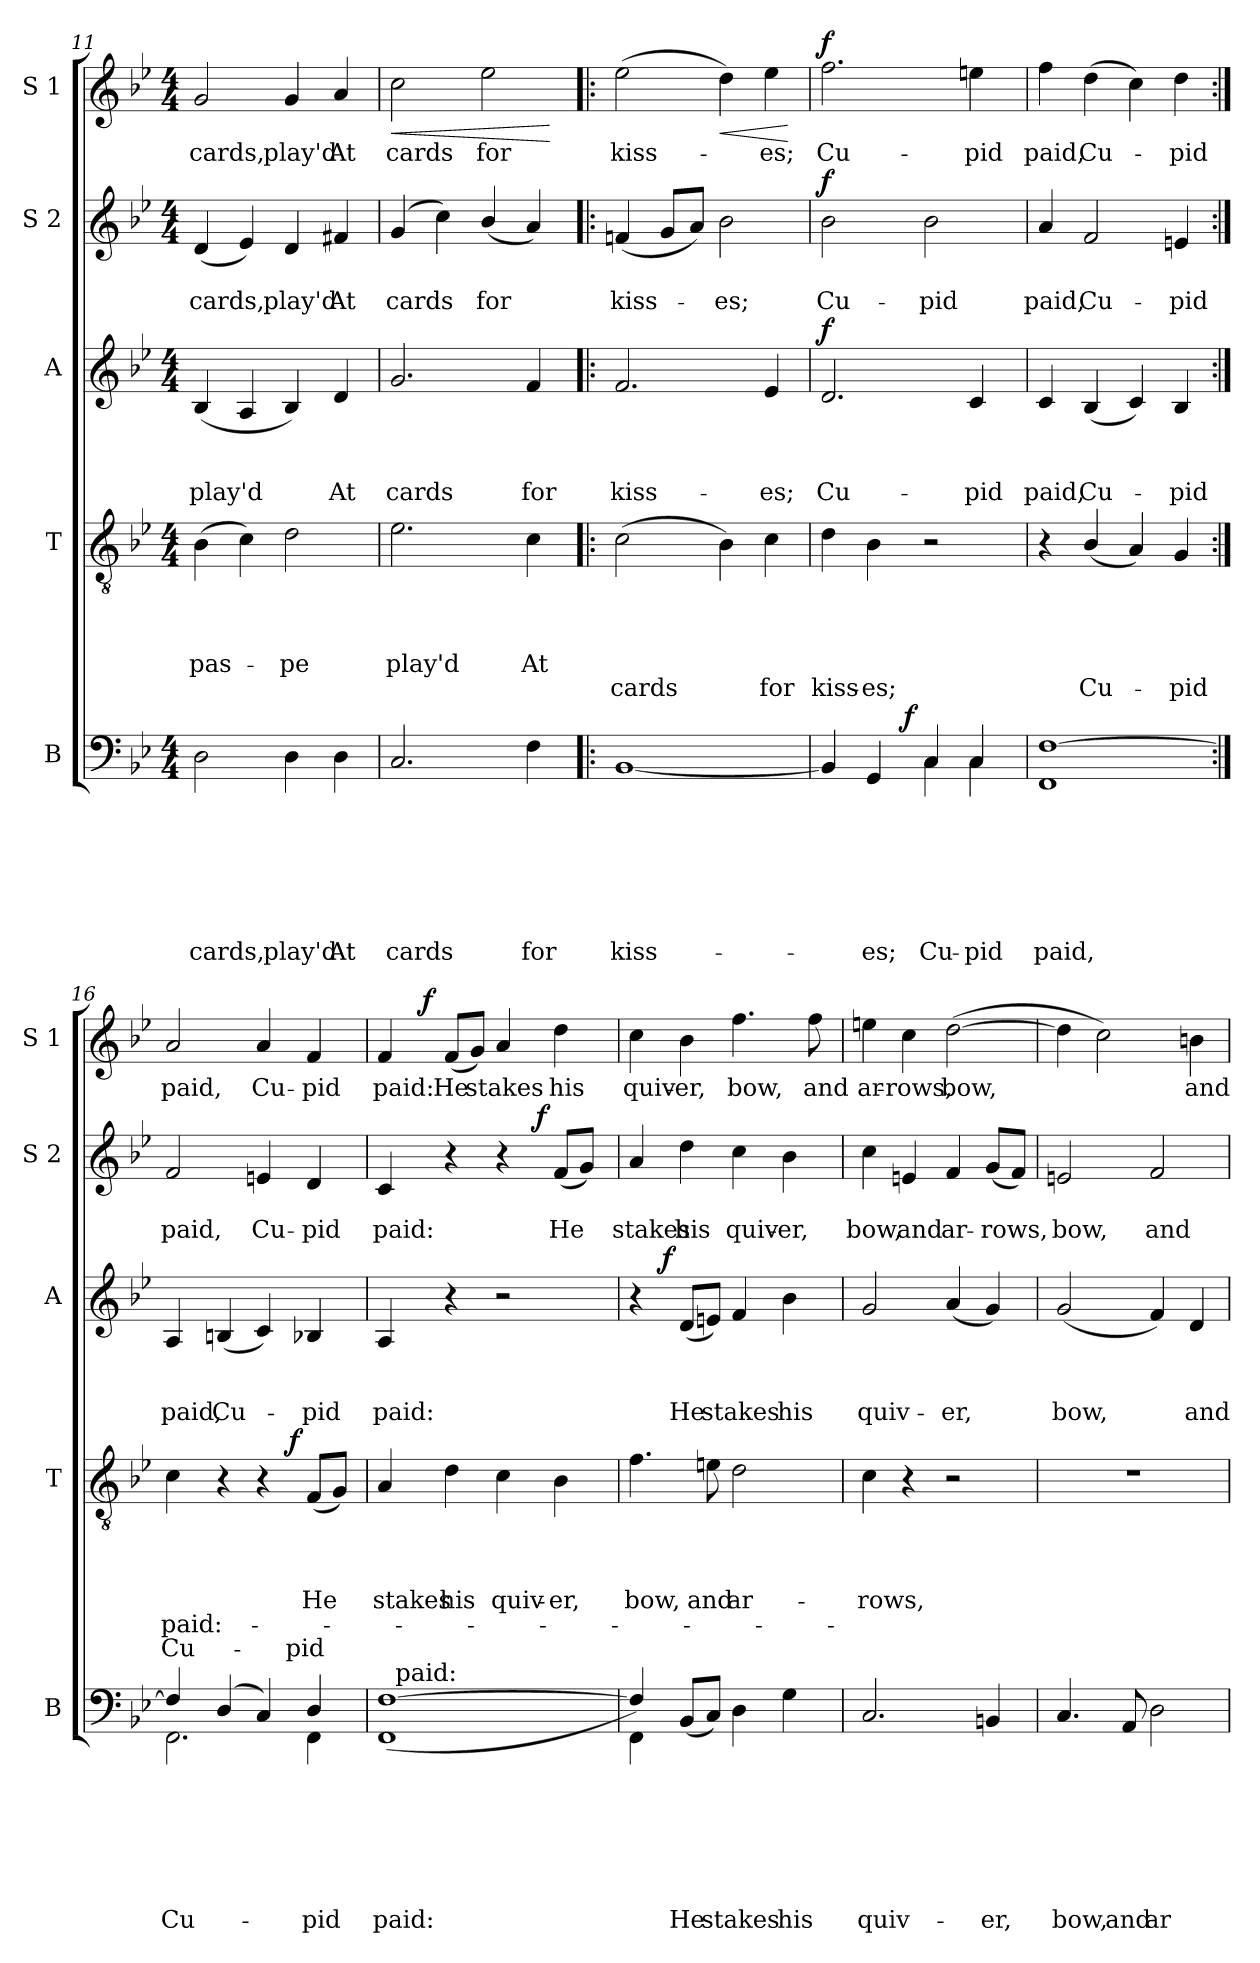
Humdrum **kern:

**kern	**text	**text	**text	**text	**text	**text	**text	**dynam	**kern	**text	**text	**text	**text	**text	**text	**dynam	**kern	**text	**text	**text	**dynam	**kern	**text	**text	**dynam	**kern	**text	**dynam
*part5	*part5	*part5	*part5	*part5	*part5	*part5	*part5	*part5	*part4	*part4	*part4	*part4	*part4	*part4	*part4	*part4	*part3	*part3	*part3	*part3	*part3	*part2	*part2	*part2	*part2	*part1	*part1	*part1
*staff5	*staff5	*staff5	*staff5	*staff5	*staff5	*staff5	*staff5	*staff5	*staff4	*staff4	*staff4	*staff4	*staff4	*staff4	*staff4	*staff4	*staff3	*staff3	*staff3	*staff3	*staff3	*staff2	*staff2	*staff2	*staff2	*staff1	*staff1	*staff1
*I"B	*	*	*	*	*	*	*	*	*I"T	*	*	*	*	*	*	*	*I"A	*	*	*	*	*I"S 2	*	*	*	*I"S 1	*	*
*I'B	*	*	*	*	*	*	*	*	*I'T	*	*	*	*	*	*	*	*I'A	*	*	*	*	*I'S 2	*	*	*	*I'S 1	*	*
*clefF4	*	*	*	*	*	*	*	*	*clefGv2	*	*	*	*	*	*	*	*clefG2	*	*	*	*	*clefG2	*	*	*	*clefG2	*	*
*k[b-e-]	*	*	*	*	*	*	*	*	*k[b-e-]	*	*	*	*	*	*	*	*k[b-e-]	*	*	*	*	*k[b-e-]	*	*	*	*k[b-e-]	*	*
*B-:	*	*	*	*	*	*	*	*	*B-:	*	*	*	*	*	*	*	*B-:	*	*	*	*	*B-:	*	*	*	*B-:	*	*
*M4/4	*	*	*	*	*	*	*	*	*M4/4	*	*	*	*	*	*	*	*M4/4	*	*	*	*	*M4/4	*	*	*	*M4/4	*	*
=11	=11	=11	=11	=11	=11	=11	=11	=11	=11	=11	=11	=11	=11	=11	=11	=11	=11	=11	=11	=11	=11	=11	=11	=11	=11	=11	=11	=11
!	!	!	!	!	!	!	!LO:LY:b	!	!	!	!	!	!LO:LY:b	!	!	!	!	!	!	!LO:LY:b	!	!	!	!LO:LY:b	!	!	!LO:LY:b	!
2D\	.	.	.	.	.	.	cards,	.	(>4B-\	.	.	.	-pas-	.	.	.	(<4B-/	.	.	play'd	.	(<4d/	.	cards,	.	2g/	cards,	.
.	.	.	.	.	.	.	.	.	4c\)	.	.	.	.	.	.	.	4A/	.	.	.	.	4e-/)	.	.	.	.	.	.
!	!	!	!	!	!	!	!LO:LY:b	!	!	!	!	!	!LO:LY:b	!	!	!	!	!	!	!	!	!	!	!LO:LY:b	!	!	!LO:LY:b	!
4D\	.	.	.	.	.	.	play'd	.	2d\	.	.	.	-pe	.	.	.	4B-/)	.	.	.	.	4d/	.	play'd	.	4g/	play'd	.
!	!	!	!	!	!	!	!LO:LY:b	!	!	!	!	!	!	!	!	!	!	!	!	!LO:LY:b	!	!	!	!LO:LY:b	!	!	!LO:LY:b	!
4D\	.	.	.	.	.	.	At	.	.	.	.	.	.	.	.	.	4d/	.	.	At	.	4f#X/	.	At	.	4a/	At	.
=12	=12	=12	=12	=12	=12	=12	=12	=12	=12	=12	=12	=12	=12	=12	=12	=12	=12	=12	=12	=12	=12	=12	=12	=12	=12	=12	=12	=12
!	!	!	!	!	!	!	!LO:LY:b	!	!	!	!	!	!LO:LY:b	!	!	!	!	!	!	!LO:LY:b	!	!	!	!LO:LY:b	!	!	!LO:LY:b	!LO:HP:b
2.C/	.	.	.	.	.	.	cards	.	2.e-\	.	.	.	play'd	.	.	.	2.g/	.	.	cards	.	(4g/	.	cards	.	2cc\	cards	<
.	.	.	.	.	.	.	.	.	.	.	.	.	.	.	.	.	.	.	.	.	.	4cc\)	.	.	.	.	.	.
!	!	!	!	!	!	!	!	!	!	!	!	!	!	!	!	!	!	!	!	!	!	!	!	!LO:LY:b	!	!	!LO:LY:b	!
.	.	.	.	.	.	.	.	.	.	.	.	.	.	.	.	.	.	.	.	.	.	(<4b-/	.	for	.	2ee-\	for	.
!	!	!	!	!	!	!	!LO:LY:b	!	!	!	!	!	!LO:LY:b	!	!	!	!	!	!	!LO:LY:b	!	!	!	!	!	!	!	!
4F\	.	.	.	.	.	.	for	.	4c\	.	.	.	At	.	.	.	4f/	.	.	for	.	4a/)	.	.	.	.	.	.
.	.	.	.	.	.	.	.	.	.	.	.	.	.	.	.	.	.	.	.	.	.	.	.	.	.	.	.	[
!!LO:PB:g=z
=13!|:	=13!|:	=13!|:	=13!|:	=13!|:	=13!|:	=13!|:	=13!|:	=13!|:	=13!|:	=13!|:	=13!|:	=13!|:	=13!|:	=13!|:	=13!|:	=13!|:	=13!|:	=13!|:	=13!|:	=13!|:	=13!|:	=13!|:	=13!|:	=13!|:	=13!|:	=13!|:	=13!|:	=13!|:
!	!	!	!	!	!	!	!LO:LY:b	!	!	!	!	!	!	!LO:LY:b	!	!	!	!	!	!LO:LY:b	!	!	!	!LO:LY:b	!	!	!LO:LY:b	!
[<1BB-	.	.	.	.	.	.	kiss-	.	(>2c\	.	.	.	.	cards	.	.	2.f/	.	.	kiss-	.	(<4fni/	.	kiss-	.	(>2ee-\	kiss-	.
.	.	.	.	.	.	.	.	.	.	.	.	.	.	.	.	.	.	.	.	.	.	8g/L	.	.	.	.	.	.
.	.	.	.	.	.	.	.	.	.	.	.	.	.	.	.	.	.	.	.	.	.	8a/J)	.	.	.	.	.	.
!	!	!	!	!	!	!	!	!	!	!	!	!	!	!	!	!	!	!	!	!	!	!	!	!LO:LY:b	!	!	!	!LO:HP:b
.	.	.	.	.	.	.	.	.	4B-\)	.	.	.	.	.	.	.	.	.	.	.	.	2b-\	.	-es;	.	4dd\)	.	<
!	!	!	!	!	!	!	!	!	!	!	!	!	!	!LO:LY:b	!	!	!	!	!	!LO:LY:b	!	!	!	!	!	!	!LO:LY:b	!
.	.	.	.	.	.	.	.	.	4c\	.	.	.	.	for	.	.	4e-/	.	.	-es;	.	.	.	.	.	4ee-\	-es;	.
.	.	.	.	.	.	.	.	.	.	.	.	.	.	.	.	.	.	.	.	.	.	.	.	.	.	.	.	[
=14	=14	=14	=14	=14	=14	=14	=14	=14	=14	=14	=14	=14	=14	=14	=14	=14	=14	=14	=14	=14	=14	=14	=14	=14	=14	=14	=14	=14
*^	*	*	*	*	*	*	*	*	*	*	*	*	*	*	*	*	*	*	*	*	*	*	*	*	*	*	*	*
!	!	!	!	!	!	!	!	!	!	!	!	!	!	!	!LO:LY:b	!	!	!	!	!	!LO:LY:b	!LO:DY:a	!	!	!LO:LY:b	!LO:DY:a	!	!LO:LY:b	!LO:DY:a
*	*^	*	*	*	*	*	*	*	*	*	*	*	*	*	*	*	*	*	*	*	*	*	*	*	*	*	*	*	*
4BB-/]	2ryy	4..ryy	.	.	.	.	.	.	.	.	4d\	.	.	.	.	kiss-	.	.	2.d/	.	.	Cu-	f	2b-\	.	Cu-	f	2.ff\	Cu-	f
!	!	!	!	!	!	!	!	!	!LO:LY:b	!	!	!	!	!	!	!LO:LY:b	!	!	!	!	!	!	!	!	!	!	!	!	!	!
4GG/	.	.	.	.	.	.	.	.	-es;	.	4B-\	.	.	.	.	-es;	.	.	.	.	.	.	.	.	.	.	.	.	.	.
!	!	!	!	!	!	!	!	!	!	!LO:DY:a	!	!	!	!	!	!	!	!	!	!	!	!	!	!	!	!	!	!	!	!
.	.	2ryy	.	.	.	.	.	.	.	f	.	.	.	.	.	.	.	.	.	.	.	.	.	.	.	.	.	.	.	.
!	!	!	!	!	!	!	!	!	!LO:LY:b	!	!	!	!	!	!	!	!	!	!	!	!	!	!	!	!	!LO:LY:b	!	!	!	!
4C/	4C\	.	.	.	.	.	.	.	Cu-	.	2r	.	.	.	.	.	.	.	.	.	.	.	.	2b-\	.	-pid	.	.	.	.
!	!	!	!	!	!	!	!	!	!LO:LY:b	!	!	!	!	!	!	!	!	!	!	!	!	!LO:LY:b	!	!	!	!	!	!	!LO:LY:b	!
4C/	4C\	.	.	.	.	.	.	.	-pid	.	.	.	.	.	.	.	.	.	4c/	.	.	-pid	.	.	.	.	.	4een\	-pid	.
.	.	16ryy	.	.	.	.	.	.	.	.	.	.	.	.	.	.	.	.	.	.	.	.	.	.	.	.	.	.	.	.
=15	=15	=15	=15	=15	=15	=15	=15	=15	=15	=15	=15	=15	=15	=15	=15	=15	=15	=15	=15	=15	=15	=15	=15	=15	=15	=15	=15	=15	=15	=15
!	!	!	!	!	!	!	!	!	!LO:LY:b	!	!	!	!	!	!	!	!	!	!	!	!	!LO:LY:b	!	!	!	!LO:LY:b	!	!	!LO:LY:b	!
*v	*v	*v	*	*	*	*	*	*	*	*	*	*	*	*	*	*	*	*	*	*	*	*	*	*	*	*	*	*	*	*
1FF [>1F	.	.	.	.	.	.	paid,	.	4r	.	.	.	.	.	.	.	4c/	.	.	paid,	.	4a/	.	paid,	.	4ff\	paid,	.
!	!	!	!	!	!	!	!	!	!	!	!	!	!	!LO:LY:b	!	!	!	!	!	!LO:LY:b	!	!	!	!LO:LY:b	!	!	!LO:LY:b	!
.	.	.	.	.	.	.	.	.	(<4B-/	.	.	.	.	Cu-	.	.	(<4B-/	.	.	Cu-	.	2f/	.	Cu-	.	(>4dd\	Cu-	.
.	.	.	.	.	.	.	.	.	4A/)	.	.	.	.	.	.	.	4c/)	.	.	.	.	.	.	.	.	4cc\)	.	.
!	!	!	!	!	!	!	!	!	!	!	!	!	!	!LO:LY:b	!	!	!	!	!	!LO:LY:b	!	!	!	!LO:LY:b	!	!	!LO:LY:b	!
.	.	.	.	.	.	.	.	.	4G/	.	.	.	.	-pid	.	.	4B-/	.	.	-pid	.	4en/	.	-pid	.	4dd\	-pid	.
=16:|!	=16:|!	=16:|!	=16:|!	=16:|!	=16:|!	=16:|!	=16:|!	=16:|!	=16:|!	=16:|!	=16:|!	=16:|!	=16:|!	=16:|!	=16:|!	=16:|!	=16:|!	=16:|!	=16:|!	=16:|!	=16:|!	=16:|!	=16:|!	=16:|!	=16:|!	=16:|!	=16:|!	=16:|!
!	!	!	!	!	!	!	!LO:LY:b	!	!	!	!	!	!	!LO:LY:b	!LO:LY:b	!	!	!	!	!LO:LY:b	!	!	!	!LO:LY:b	!	!	!LO:LY:b	!
*^	*	*	*	*	*	*	*	*	*^	*	*	*	*	*	*	*	*	*	*	*	*	*	*	*	*	*	*	*
4F/]	2.FF\	.	.	.	.	.	.	Cu-	.	4c\	2ryy	.	.	.	.	paid:-	Cu-	.	4A/	.	.	paid,	.	2f/	.	paid,	.	2a/	paid,	.
!	!	!	!	!	!	!	!	!	!	!	!	!	!	!	!	!	!	!	!	!	!	!LO:LY:b	!	!	!	!	!	!	!	!
(4D/	.	.	.	.	.	.	.	.	.	4r	.	.	.	.	.	.	.	.	(<4Bn/	.	.	Cu-	.	.	.	.	.	.	.	.
!	!	!	!	!	!	!	!	!	!	!	!	!	!	!	!	!	!	!	!	!	!	!	!	!	!	!LO:LY:b	!	!	!LO:LY:b	!
4C/)	.	.	.	.	.	.	.	.	.	4r	8.ryy	.	.	.	.	.	.	.	4c/)	.	.	.	.	4en/	.	Cu-	.	4a/	Cu-	.
!	!	!	!	!	!	!	!	!	!	!	!	!	!	!	!	!	!	!LO:DY:a	!	!	!	!	!	!	!	!	!	!	!	!
.	.	.	.	.	.	.	.	.	.	.	4ryy	.	.	.	.	.	.	f	.	.	.	.	.	.	.	.	.	.	.	.
!	!	!	!	!	!	!	!	!LO:LY:b	!	!	!	!	!	!	!LO:LY:b	!	!LO:LY:b	!	!	!	!	!LO:LY:b	!	!	!	!LO:LY:b	!	!	!LO:LY:b	!
4D/	4FF\	.	.	.	.	.	.	-pid	.	(<8F/L	.	.	.	.	He	.	-pid	.	4B-X/	.	.	-pid	.	4d/	.	-pid	.	4f/	-pid	.
.	.	.	.	.	.	.	.	.	.	8G/J)	.	.	.	.	.	.	.	.	.	.	.	.	.	.	.	.	.	.	.	.
.	.	.	.	.	.	.	.	.	.	.	16ryy	.	.	.	.	.	.	.	.	.	.	.	.	.	.	.	.	.	.	.
!!LO:LB:g=z
=17	=17	=17	=17	=17	=17	=17	=17	=17	=17	=17	=17	=17	=17	=17	=17	=17	=17	=17	=17	=17	=17	=17	=17	=17	=17	=17	=17	=17	=17	=17
!	!	!	!	!	!	!	!	!	!	!	!	!	!	!	!	!	!	!	!	!	!	!	!	!	!	!	!	!LO:TX:a:i:t=rather quicker	!	!
!	!	!	!	!	!	!	!	!LO:LY:b	!	!	!	!	!	!	!LO:LY:b	!	!	!	!	!	!	!LO:LY:b	!	!	!	!LO:LY:b	!	!	!LO:LY:b	!
*	*	*	*	*	*	*	*	*	*	*v	*v	*	*	*	*	*	*	*	*	*	*	*	*	*^	*	*	*	*^	*	*
(<1FF [>1F	16ryy	.	.	.	.	.	.	paid:	.	4A/	.	.	.	stakes	.	.	.	4A/	.	.	paid:	.	4c/	2ryy	.	paid:	.	4f/	8ryy	paid:	.
!	!LO:TX:a:t=paid&colon;	!	!	!	!	!	!	!	!	!	!	!	!	!	!	!	!	!	!	!	!	!	!	!	!	!	!	!	!	!	!
.	2...ryy	.	.	.	.	.	.	.	.	.	.	.	.	.	.	.	.	.	.	.	.	.	.	.	.	.	.	.	.	.	.
.	.	.	.	.	.	.	.	.	.	.	.	.	.	.	.	.	.	.	.	.	.	.	.	.	.	.	.	.	32ryy	.	.
!	!	!	!	!	!	!	!	!	!	!	!	!	!	!	!	!	!	!	!	!	!	!	!	!	!	!	!	!	!	!	!LO:DY:a
.	.	.	.	.	.	.	.	.	.	.	.	.	.	.	.	.	.	.	.	.	.	.	.	.	.	.	.	.	2ryy	.	f
!	!	!	!	!	!	!	!	!	!	!	!	!	!	!LO:LY:b	!	!	!	!	!	!	!	!	!	!	!	!	!	!	!	!LO:LY:b	!
.	.	.	.	.	.	.	.	.	.	4d\	.	.	.	his	.	.	.	4r	.	.	.	.	4r	.	.	.	.	(<8f/L	.	He	.
!	!	!	!	!	!	!	!	!	!	!	!	!	!	!	!	!	!	!	!	!	!	!	!	!	!	!	!	!	!	!LO:LY:b	!
.	.	.	.	.	.	.	.	.	.	.	.	.	.	.	.	.	.	.	.	.	.	.	.	.	.	.	.	8g/J)	.	stakes	.
!	!	!	!	!	!	!	!	!	!	!	!	!	!	!LO:LY:b	!	!	!	!	!	!	!	!	!	!	!	!	!	!	!	!	!
.	.	.	.	.	.	.	.	.	.	4c\	.	.	.	quiv-	.	.	.	2r	.	.	.	.	4r	8.ryy	.	.	.	4a/	.	.	.
.	.	.	.	.	.	.	.	.	.	.	.	.	.	.	.	.	.	.	.	.	.	.	.	.	.	.	.	.	4ryy	.	.
!	!	!	!	!	!	!	!	!	!	!	!	!	!	!	!	!	!	!	!	!	!	!	!	!	!	!	!LO:DY:b	!	!	!	!
.	.	.	.	.	.	.	.	.	.	.	.	.	.	.	.	.	.	.	.	.	.	.	.	4ryy	.	.	f	.	.	.	.
!	!	!	!	!	!	!	!	!	!	!	!	!	!	!LO:LY:b	!	!	!	!	!	!	!	!	!	!	!	!LO:LY:b	!	!	!	!LO:LY:b	!
.	.	.	.	.	.	.	.	.	.	4B-\	.	.	.	-er,	.	.	.	.	.	.	.	.	(<8f/L	.	.	He	.	4dd\	.	his	.
.	.	.	.	.	.	.	.	.	.	.	.	.	.	.	.	.	.	.	.	.	.	.	8g/J)	.	.	.	.	.	.	.	.
.	.	.	.	.	.	.	.	.	.	.	.	.	.	.	.	.	.	.	.	.	.	.	.	.	.	.	.	.	16.ryy	.	.
.	.	.	.	.	.	.	.	.	.	.	.	.	.	.	.	.	.	.	.	.	.	.	.	16ryy	.	.	.	.	.	.	.
=18	=18	=18	=18	=18	=18	=18	=18	=18	=18	=18	=18	=18	=18	=18	=18	=18	=18	=18	=18	=18	=18	=18	=18	=18	=18	=18	=18	=18	=18	=18	=18
!	!	!	!	!	!	!	!	!	!	!	!	!	!	!LO:LY:b	!	!	!	!	!	!	!	!	!	!	!	!LO:LY:b	!	!	!	!LO:LY:b	!
*	*	*	*	*	*	*	*	*	*	*	*	*	*	*	*	*	*	*	*	*	*	*	*v	*v	*	*	*	*	*	*	*
*	*	*	*	*	*	*	*	*	*	*	*	*	*	*	*	*	*	*^	*	*	*	*	*	*	*	*	*v	*v	*	*
4F/])	4FF\	.	.	.	.	.	.	.	.	4.f\	.	.	.	bow,	.	.	.	4r	8.ryy	.	.	.	.	4a/	.	stakes	.	4cc\	quiv-	.
!	!	!	!	!	!	!	!	!	!	!	!	!	!	!	!	!	!	!	!	!	!	!	!LO:DY:b	!	!	!	!	!	!	!
.	.	.	.	.	.	.	.	.	.	.	.	.	.	.	.	.	.	.	2ryy	.	.	.	f	.	.	.	.	.	.	.
!	!	!	!	!	!	!	!	!LO:LY:b	!	!	!	!	!	!	!	!	!	!	!	!	!	!LO:LY:b	!	!	!	!LO:LY:b	!	!	!LO:LY:b	!
(<8BB-/L	4ryy	.	.	.	.	.	.	He	.	.	.	.	.	.	.	.	.	(<8d/L	.	.	.	He	.	4dd\	.	his	.	4b-\	-er,	.
!	!	!	!	!	!	!	!	!LO:LY:b	!	!	!	!	!	!LO:LY:b	!	!	!	!	!	!	!	!LO:LY:b	!	!	!	!	!	!	!	!
8C/J)	.	.	.	.	.	.	.	stakes	.	8en\	.	.	.	and	.	.	.	8en/J)	.	.	.	stakes	.	.	.	.	.	.	.	.
!	!	!	!	!	!	!	!	!	!	!	!	!	!	!LO:LY:b	!	!	!	!	!	!	!	!	!	!	!	!LO:LY:b	!	!	!LO:LY:b	!
2ryy	4D\	.	.	.	.	.	.	.	.	2d\	.	.	.	ar-	.	.	.	4f/	.	.	.	.	.	4cc\	.	quiv-	.	4.ff\	bow,	.
.	.	.	.	.	.	.	.	.	.	.	.	.	.	.	.	.	.	.	4ryy	.	.	.	.	.	.	.	.	.	.	.
!	!	!	!	!	!	!	!	!LO:LY:b	!	!	!	!	!	!	!	!	!	!	!	!	!	!LO:LY:b	!	!	!	!LO:LY:b	!	!	!	!
.	4G\	.	.	.	.	.	.	his	.	.	.	.	.	.	.	.	.	4b-\	.	.	.	his	.	4b-\	.	-er,	.	.	.	.
!	!	!	!	!	!	!	!	!	!	!	!	!	!	!	!	!	!	!	!	!	!	!	!	!	!	!	!	!	!LO:LY:b	!
.	.	.	.	.	.	.	.	.	.	.	.	.	.	.	.	.	.	.	.	.	.	.	.	.	.	.	.	8ff\	and	.
.	.	.	.	.	.	.	.	.	.	.	.	.	.	.	.	.	.	.	16ryy	.	.	.	.	.	.	.	.	.	.	.
=19	=19	=19	=19	=19	=19	=19	=19	=19	=19	=19	=19	=19	=19	=19	=19	=19	=19	=19	=19	=19	=19	=19	=19	=19	=19	=19	=19	=19	=19	=19
!	!	!	!	!	!	!	!	!LO:LY:b	!	!	!	!	!	!LO:LY:b	!	!	!	!	!	!	!	!LO:LY:b	!	!	!	!LO:LY:b	!	!	!LO:LY:b	!
*v	*v	*	*	*	*	*	*	*	*	*	*	*	*	*	*	*	*	*v	*v	*	*	*	*	*	*	*	*	*	*	*
2.C/	.	.	.	.	.	.	quiv-	.	4c\	.	.	.	-rows,	.	.	.	2g/	.	.	quiv-	.	4cc\	.	bow,	.	4een\	ar-	.
!	!	!	!	!	!	!	!	!	!	!	!	!	!	!	!	!	!	!	!	!	!	!	!	!LO:LY:b	!	!	!LO:LY:b	!
.	.	.	.	.	.	.	.	.	4r	.	.	.	.	.	.	.	.	.	.	.	.	4en/	.	and	.	4cc\	-rows,	.
!	!	!	!	!	!	!	!	!	!	!	!	!	!	!	!	!	!	!	!	!LO:LY:b	!	!	!	!LO:LY:b	!	!	!LO:LY:b	!
.	.	.	.	.	.	.	.	.	2r	.	.	.	.	.	.	.	(<4a/	.	.	-er,	.	4f/	.	ar-	.	(>[<2dd\	bow,	.
!	!	!	!	!	!	!	!LO:LY:b	!	!	!	!	!	!	!	!	!	!	!	!	!	!	!	!	!LO:LY:b	!	!	!	!
4BBn/	.	.	.	.	.	.	-er,	.	.	.	.	.	.	.	.	.	4g/)	.	.	.	.	(<8g/L	.	-rows,	.	.	.	.
.	.	.	.	.	.	.	.	.	.	.	.	.	.	.	.	.	.	.	.	.	.	8f/J)	.	.	.	.	.	.
=20	=20	=20	=20	=20	=20	=20	=20	=20	=20	=20	=20	=20	=20	=20	=20	=20	=20	=20	=20	=20	=20	=20	=20	=20	=20	=20	=20	=20
!	!	!	!	!	!	!	!LO:LY:b	!	!	!	!	!	!	!	!	!	!	!	!	!LO:LY:b	!	!	!	!LO:LY:b	!	!	!	!
4.C/	.	.	.	.	.	.	bow,	.	1r	.	.	.	.	.	.	.	(<2g/	.	.	bow,	.	2en/	.	bow,	.	4dd\]	.	.
.	.	.	.	.	.	.	.	.	.	.	.	.	.	.	.	.	.	.	.	.	.	.	.	.	.	2cc\)	.	.
!	!	!	!	!	!	!	!LO:LY:b	!	!	!	!	!	!	!	!	!	!	!	!	!	!	!	!	!	!	!	!	!
8AA/	.	.	.	.	.	.	and	.	.	.	.	.	.	.	.	.	.	.	.	.	.	.	.	.	.	.	.	.
!	!	!	!	!	!	!	!LO:LY:b	!	!	!	!	!	!	!	!	!	!	!	!	!	!	!	!	!LO:LY:b	!	!	!	!
2D\	.	.	.	.	.	.	ar-	.	.	.	.	.	.	.	.	.	4f/)	.	.	.	.	2f/	.	and	.	.	.	.
!	!	!	!	!	!	!	!	!	!	!	!	!	!	!	!	!	!	!	!	!LO:LY:b	!	!	!	!	!	!	!LO:LY:b	!
.	.	.	.	.	.	.	.	.	.	.	.	.	.	.	.	.	4d/	.	.	and	.	.	.	.	.	4bn\	and	.
=	=	=	=	=	=	=	=	=	=	=	=	=	=	=	=	=	=	=	=	=	=	=	=	=	=	=	=	=
*-	*-	*-	*-	*-	*-	*-	*-	*-	*-	*-	*-	*-	*-	*-	*-	*-	*-	*-	*-	*-	*-	*-	*-	*-	*-	*-	*-	*-
